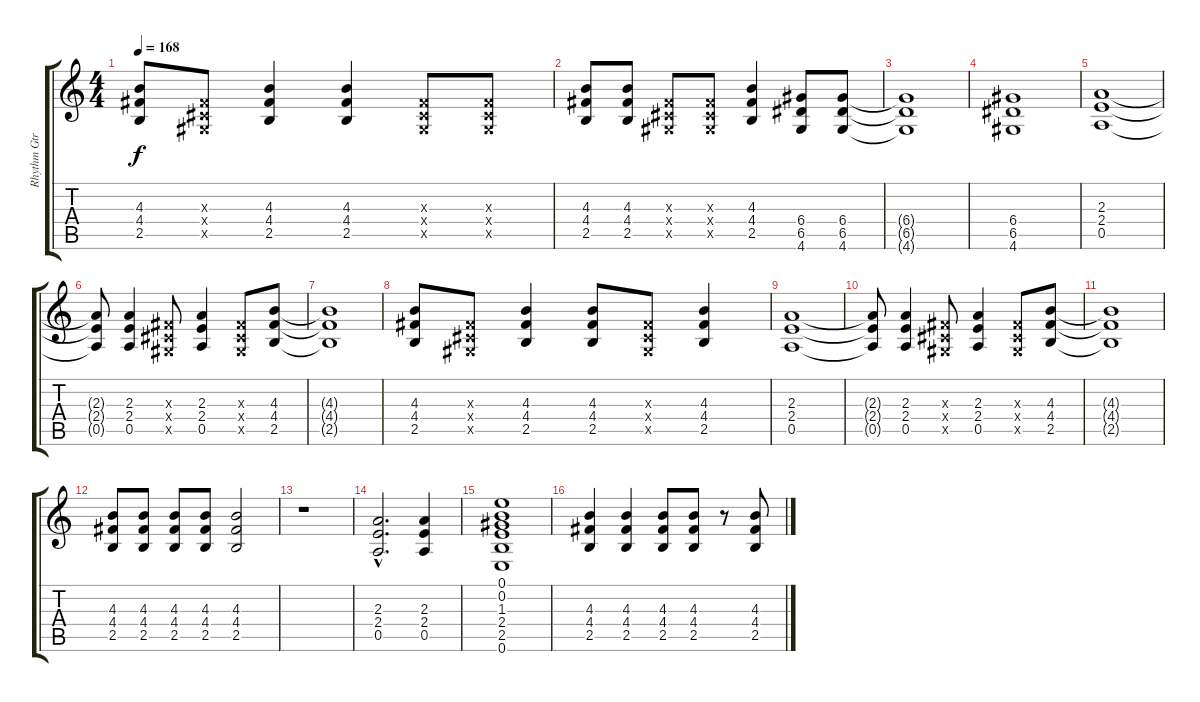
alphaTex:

\track ("Rhythm Gtr.2" "Rhythm Gtr") {instrument distortionguitar}
\staff {score tabs}
\tuning (E4 B3 G3 D3 A2 E2) {hide}
\ts (4 4)
\tempo 168
\clef g2
\ks c
(4.3 4.4 2.5).8{dy f} (-1.3{x} -1.4{x} -1.5{x}).8 (4.3 4.4 2.5).4 (4.3 4.4 2.5).4 (-1.3{x} -1.4{x} -1.5{x}).8 (-1.3{x} -1.4{x} -1.5{x}).8 |
(4.3 4.4 2.5).8 (4.3 4.4 2.5).8 (-1.3{x} -1.4{x} -1.5{x}).8 (-1.3{x} -1.4{x} -1.5{x}).8 (4.3 4.4 2.5).4 (6.4 6.5 4.6).8 (6.4 6.5 4.6).8 |
(6.4{t} 6.5{t} 4.6{t}).1 |
(6.4 6.5 4.6).1 |
(2.3 2.4 0.5).1 |
(2.3{t} 2.4{t} 0.5{t}).8 (2.3 2.4 0.5).4 (-1.3{x} -1.4{x} -1.5{x}).8 (2.3 2.4 0.5).4 (-1.3{x} -1.4{x} -1.5{x}).8 (4.3 4.4 2.5).8 |
(4.3{t} 4.4{t} 2.5{t}).1 |
(4.3 4.4 2.5).8 (-1.3{x} -1.4{x} -1.5{x}).8 (4.3 4.4 2.5).4 (4.3 4.4 2.5).8 (-1.3{x} -1.4{x} -1.5{x}).8 (4.3 4.4 2.5).4 |
(2.3 2.4 0.5).1 |
(2.3{t} 2.4{t} 0.5{t}).8 (2.3 2.4 0.5).4 (-1.3{x} -1.4{x} -1.5{x}).8 (2.3 2.4 0.5).4 (-1.3{x} -1.4{x} -1.5{x}).8 (4.3 4.4 2.5).8 |
(4.3{t} 4.4{t} 2.5{t}).1 |
(4.3 4.4 2.5).8 (4.3 4.4 2.5).8 (4.3 4.4 2.5).8 (4.3 4.4 2.5).8 (4.3 4.4 2.5).2 |
r.1 |
(2.3{hac} 2.4{hac} 0.5{hac}).2{d} (2.3 2.4 0.5).4 |
(0.1 0.2 1.3 2.4 2.5 0.6).1 |
(4.3 4.4 2.5).4 (4.3 4.4 2.5).4 (4.3 4.4 2.5).8 (4.3 4.4 2.5).8 r.8 (4.3 4.4 2.5).8
